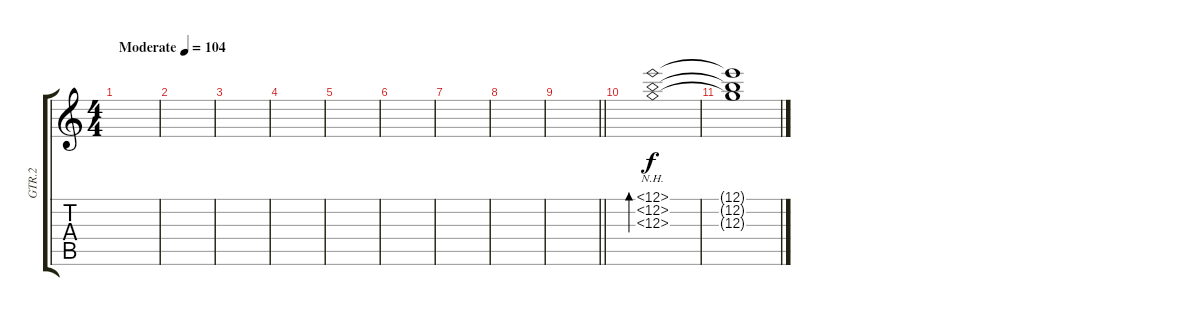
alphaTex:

\track ("GTR.2" "GTR.2") {instrument distortionguitar}
\staff {score tabs}
\tuning (E4 B3 G3 D3 A2 E2) {hide}
\ts (4 4)
\tempo (104 "Moderate")
\clef g2
\ks c
|
|
|
|
|
|
|
|
\barLineRight lightlight
|
(12.1{nh} 12.2{nh} 12.3{nh}).1{bd 240} |
(12.1{t} 12.2{t} 12.3{t}).1
